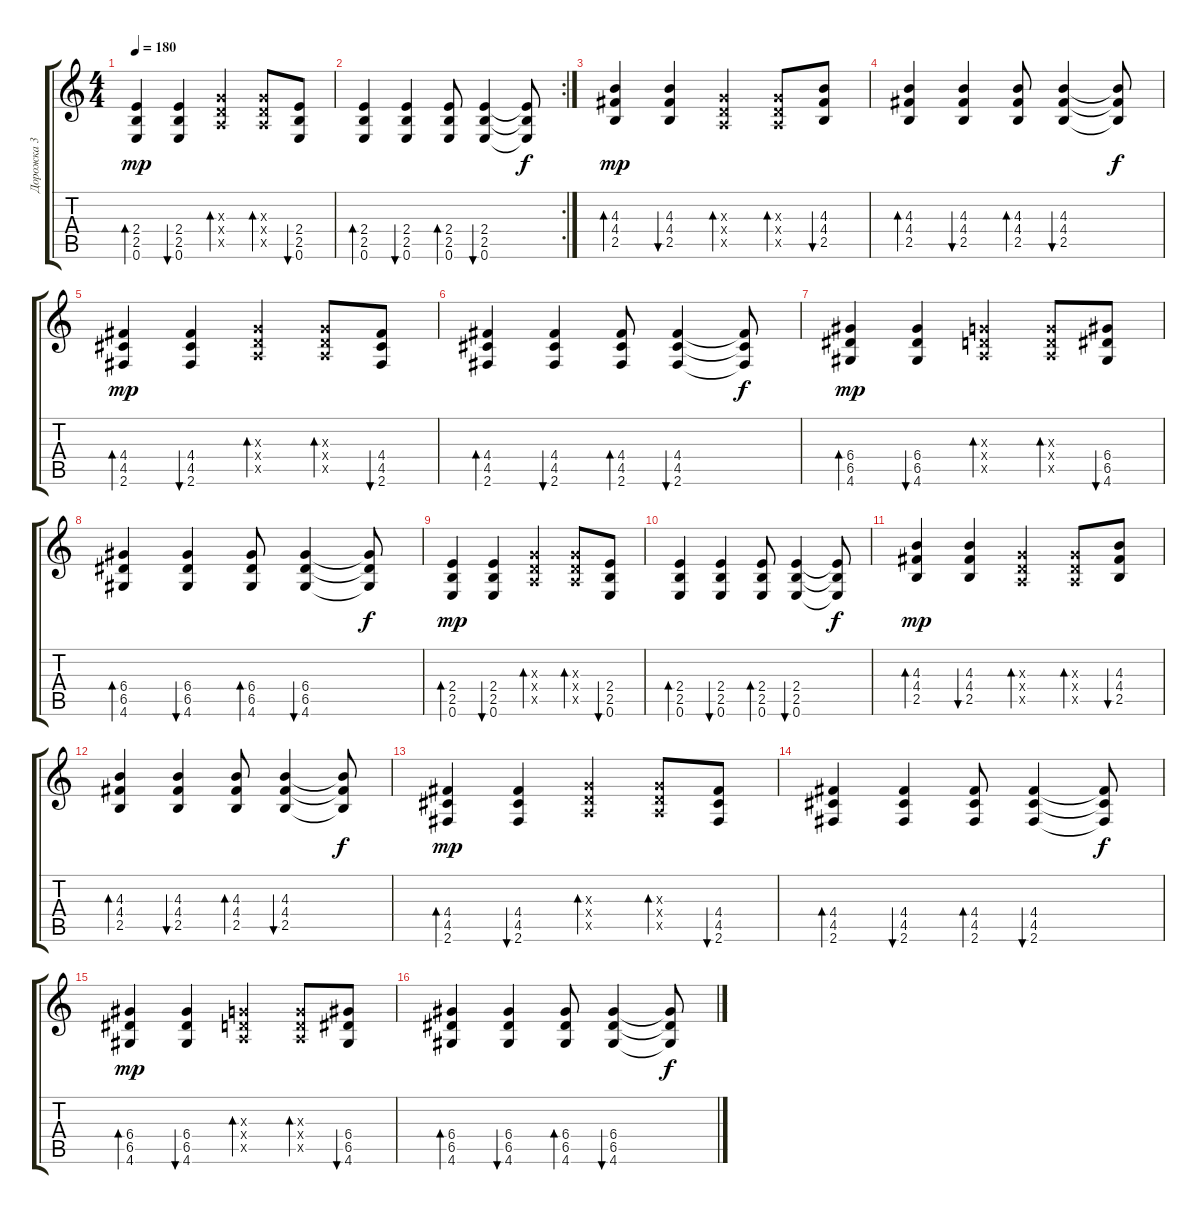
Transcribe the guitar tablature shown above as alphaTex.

\track ("Дорожка 3" "Дорожка 3") {instrument overdrivenguitar}
\staff {score tabs}
\tuning (E4 B3 G3 D3 A2 E2) {hide}
\ts (4 4)
\tempo 180
\clef g2
\ks c
(2.4 2.5 0.6).4{bd 30 dy mp} (2.4 2.5 0.6).4{bu 30} (0.3{x} 0.4{x} 0.5{x}).4{bd 30} (0.3{x} 0.4{x} 0.5{x}).8{bd 30} (2.4 2.5 0.6).8{bu 30} |
\rc 2
(2.4 2.5 0.6).4{bd 30} (2.4 2.5 0.6).4{bu 30} (2.4 2.5 0.6).8{bd 30} (2.4 2.5 0.6).4{bu 30} (2.4{t} 2.5{t} 0.6{t}).8{dy f} |
(4.3 4.4 2.5).4{bd 30 dy mp} (4.3 4.4 2.5).4{bu 30} (0.3{x} 0.4{x} 0.5{x}).4{bd 30} (0.3{x} 0.4{x} 0.5{x}).8{bd 30} (4.3 4.4 2.5).8{bu 30} |
(4.3 4.4 2.5).4{bd 30} (4.3 4.4 2.5).4{bu 30} (4.3 4.4 2.5).8{bd 30} (4.3 4.4 2.5).4{bu 30} (4.3{t} 4.4{t} 2.5{t}).8{dy f} |
(4.4 4.5 2.6).4{bd 30 dy mp} (4.4 4.5 2.6).4{bu 30} (0.3{x} 0.4{x} 0.5{x}).4{bd 30} (0.3{x} 0.4{x} 0.5{x}).8{bd 30} (4.4 4.5 2.6).8{bu 30} |
(4.4 4.5 2.6).4{bd 30} (4.4 4.5 2.6).4{bu 30} (4.4 4.5 2.6).8{bd 30} (4.4 4.5 2.6).4{bu 30} (4.4{t} 4.5{t} 2.6{t}).8{dy f} |
(6.4 6.5 4.6).4{bd 30 dy mp} (6.4 6.5 4.6).4{bu 30} (0.3{x} 0.4{x} 0.5{x}).4{bd 30} (0.3{x} 0.4{x} 0.5{x}).8{bd 30} (6.4 6.5 4.6).8{bu 30} |
(6.4 6.5 4.6).4{bd 30} (6.4 6.5 4.6).4{bu 30} (6.4 6.5 4.6).8{bd 30} (6.4 6.5 4.6).4{bu 30} (6.4{t} 6.5{t} 4.6{t}).8{dy f} |
(2.4 2.5 0.6).4{bd 30 dy mp} (2.4 2.5 0.6).4{bu 30} (0.3{x} 0.4{x} 0.5{x}).4{bd 30} (0.3{x} 0.4{x} 0.5{x}).8{bd 30} (2.4 2.5 0.6).8{bu 30} |
(2.4 2.5 0.6).4{bd 30} (2.4 2.5 0.6).4{bu 30} (2.4 2.5 0.6).8{bd 30} (2.4 2.5 0.6).4{bu 30} (2.4{t} 2.5{t} 0.6{t}).8{dy f} |
(4.3 4.4 2.5).4{bd 30 dy mp} (4.3 4.4 2.5).4{bu 30} (0.3{x} 0.4{x} 0.5{x}).4{bd 30} (0.3{x} 0.4{x} 0.5{x}).8{bd 30} (4.3 4.4 2.5).8{bu 30} |
(4.3 4.4 2.5).4{bd 30} (4.3 4.4 2.5).4{bu 30} (4.3 4.4 2.5).8{bd 30} (4.3 4.4 2.5).4{bu 30} (4.3{t} 4.4{t} 2.5{t}).8{dy f} |
(4.4 4.5 2.6).4{bd 30 dy mp} (4.4 4.5 2.6).4{bu 30} (0.3{x} 0.4{x} 0.5{x}).4{bd 30} (0.3{x} 0.4{x} 0.5{x}).8{bd 30} (4.4 4.5 2.6).8{bu 30} |
(4.4 4.5 2.6).4{bd 30} (4.4 4.5 2.6).4{bu 30} (4.4 4.5 2.6).8{bd 30} (4.4 4.5 2.6).4{bu 30} (4.4{t} 4.5{t} 2.6{t}).8{dy f} |
(6.4 6.5 4.6).4{bd 30 dy mp} (6.4 6.5 4.6).4{bu 30} (0.3{x} 0.4{x} 0.5{x}).4{bd 30} (0.3{x} 0.4{x} 0.5{x}).8{bd 30} (6.4 6.5 4.6).8{bu 30} |
(6.4 6.5 4.6).4{bd 30} (6.4 6.5 4.6).4{bu 30} (6.4 6.5 4.6).8{bd 30} (6.4 6.5 4.6).4{bu 30} (6.4{t} 6.5{t} 4.6{t}).8{dy f}
